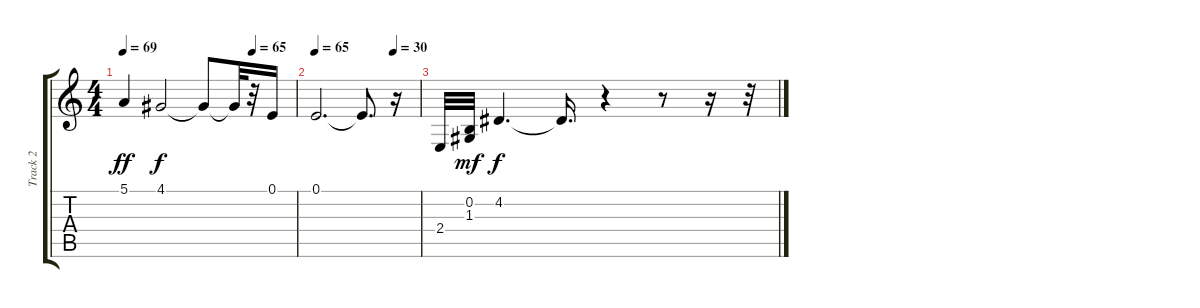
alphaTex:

\track ("Track 2" "Track 2") {instrument acousticgrandpiano}
\staff {score tabs}
\tuning (E4 B3 G3 D3 A2 E2) {hide}
\ts (4 4)
\tempo 69
\tempo (65 0.75)
\clef g2
\ks c
5.1.4{dy ff} 4.1.2{dy f} 4.1{t}.8 4.1{t}.32 r.32 0.1.16 |
\tempo 65
\tempo (30 0.75)
0.1.2{d} 0.1{t}.8{d} r.16 |
2.4.32 (0.2 1.3).32{dy mf} 4.2.4{d dy f} 4.2{t}.16{d} r.4 r.8 r.16 r.32
